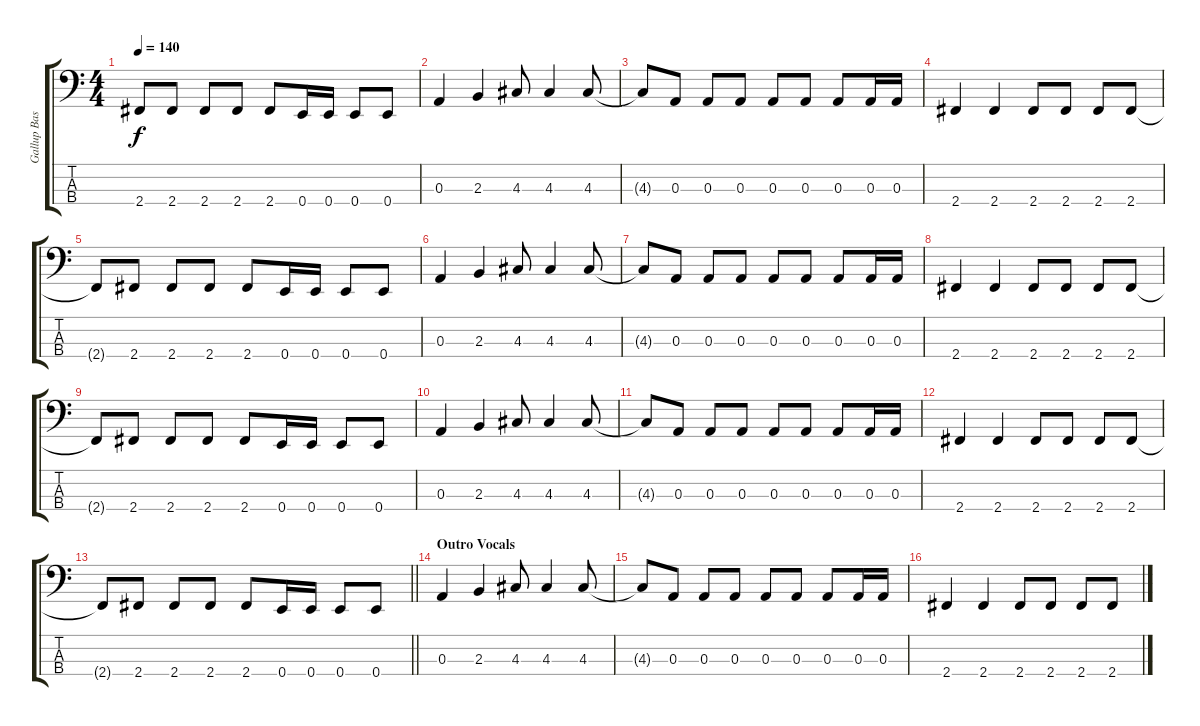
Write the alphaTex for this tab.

\track ("Gallup Bass" "Gallup Bas") {instrument electricbassfinger}
\staff {score tabs}
\tuning (G2 D2 A1 E1) {hide}
\ts (4 4)
\tempo 140
\clef f4
\ks c
2.4{t}.8{dy f} 2.4.8 2.4.8 2.4.8 2.4.8 0.4.16 0.4.16 0.4.8 0.4.8 |
0.3.4 2.3.4 4.3.8 4.3.4 4.3.8 |
4.3{t}.8 0.3.8 0.3.8 0.3.8 0.3.8 0.3.8 0.3.8 0.3.16 0.3.16 |
2.4.4 2.4.4 2.4.8 2.4.8 2.4.8 2.4.8 |
2.4{t}.8 2.4.8 2.4.8 2.4.8 2.4.8 0.4.16 0.4.16 0.4.8 0.4.8 |
0.3.4 2.3.4 4.3.8 4.3.4 4.3.8 |
4.3{t}.8 0.3.8 0.3.8 0.3.8 0.3.8 0.3.8 0.3.8 0.3.16 0.3.16 |
2.4.4 2.4.4 2.4.8 2.4.8 2.4.8 2.4.8 |
2.4{t}.8 2.4.8 2.4.8 2.4.8 2.4.8 0.4.16 0.4.16 0.4.8 0.4.8 |
0.3.4 2.3.4 4.3.8 4.3.4 4.3.8 |
4.3{t}.8 0.3.8 0.3.8 0.3.8 0.3.8 0.3.8 0.3.8 0.3.16 0.3.16 |
2.4.4 2.4.4 2.4.8 2.4.8 2.4.8 2.4.8 |
\barLineRight lightlight
2.4{t}.8 2.4.8 2.4.8 2.4.8 2.4.8 0.4.16 0.4.16 0.4.8 0.4.8 |
\section ("" "Outro Vocals")
0.3.4 2.3.4 4.3.8 4.3.4 4.3.8 |
4.3{t}.8 0.3.8 0.3.8 0.3.8 0.3.8 0.3.8 0.3.8 0.3.16 0.3.16 |
2.4.4 2.4.4 2.4.8 2.4.8 2.4.8 2.4.8
